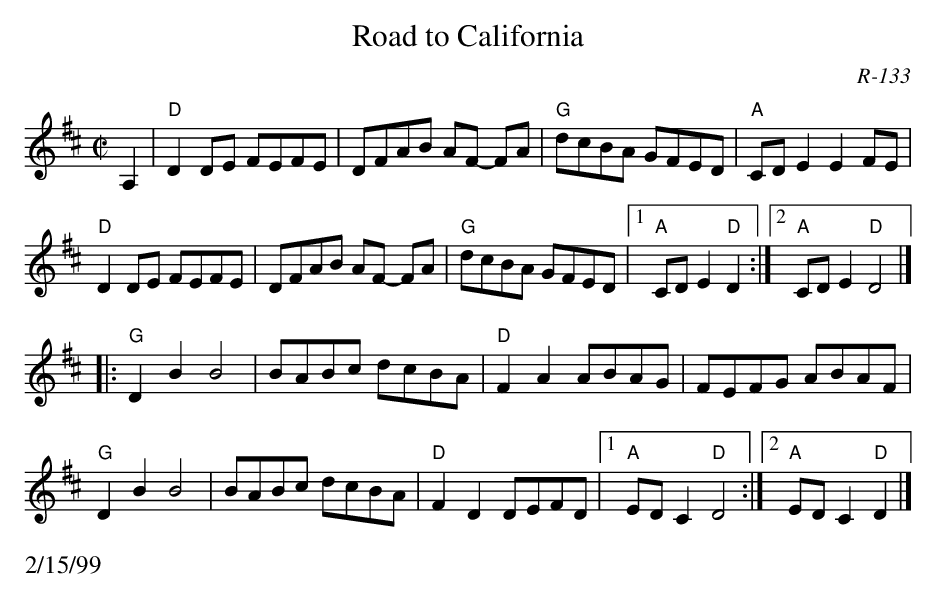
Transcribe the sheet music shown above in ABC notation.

X:1
T: Road to California
C: R-133
M: C|
K: D
A,2| "D"D2DE FEFE| DFAB AF- FA| "G"dcBA GFED| "A"CDE2 E2FE|
"D"D2DE FEFE| DFAB AF- FA| "G"dcBA GFED|1 "A"CDE2 "D"D2 :|2 "A"CDE2 "D"D4 |]
|:\
"G"D2B2 B4| BABc dcBA| "D"F2A2 ABAG| FEFG ABAF|
"G"D2B2 B4| BABc dcBA| "D"F2D2 DEFD|1 "A"EDC2 "D"D4 :|2 "A"EDC2 "D"D2 |]
